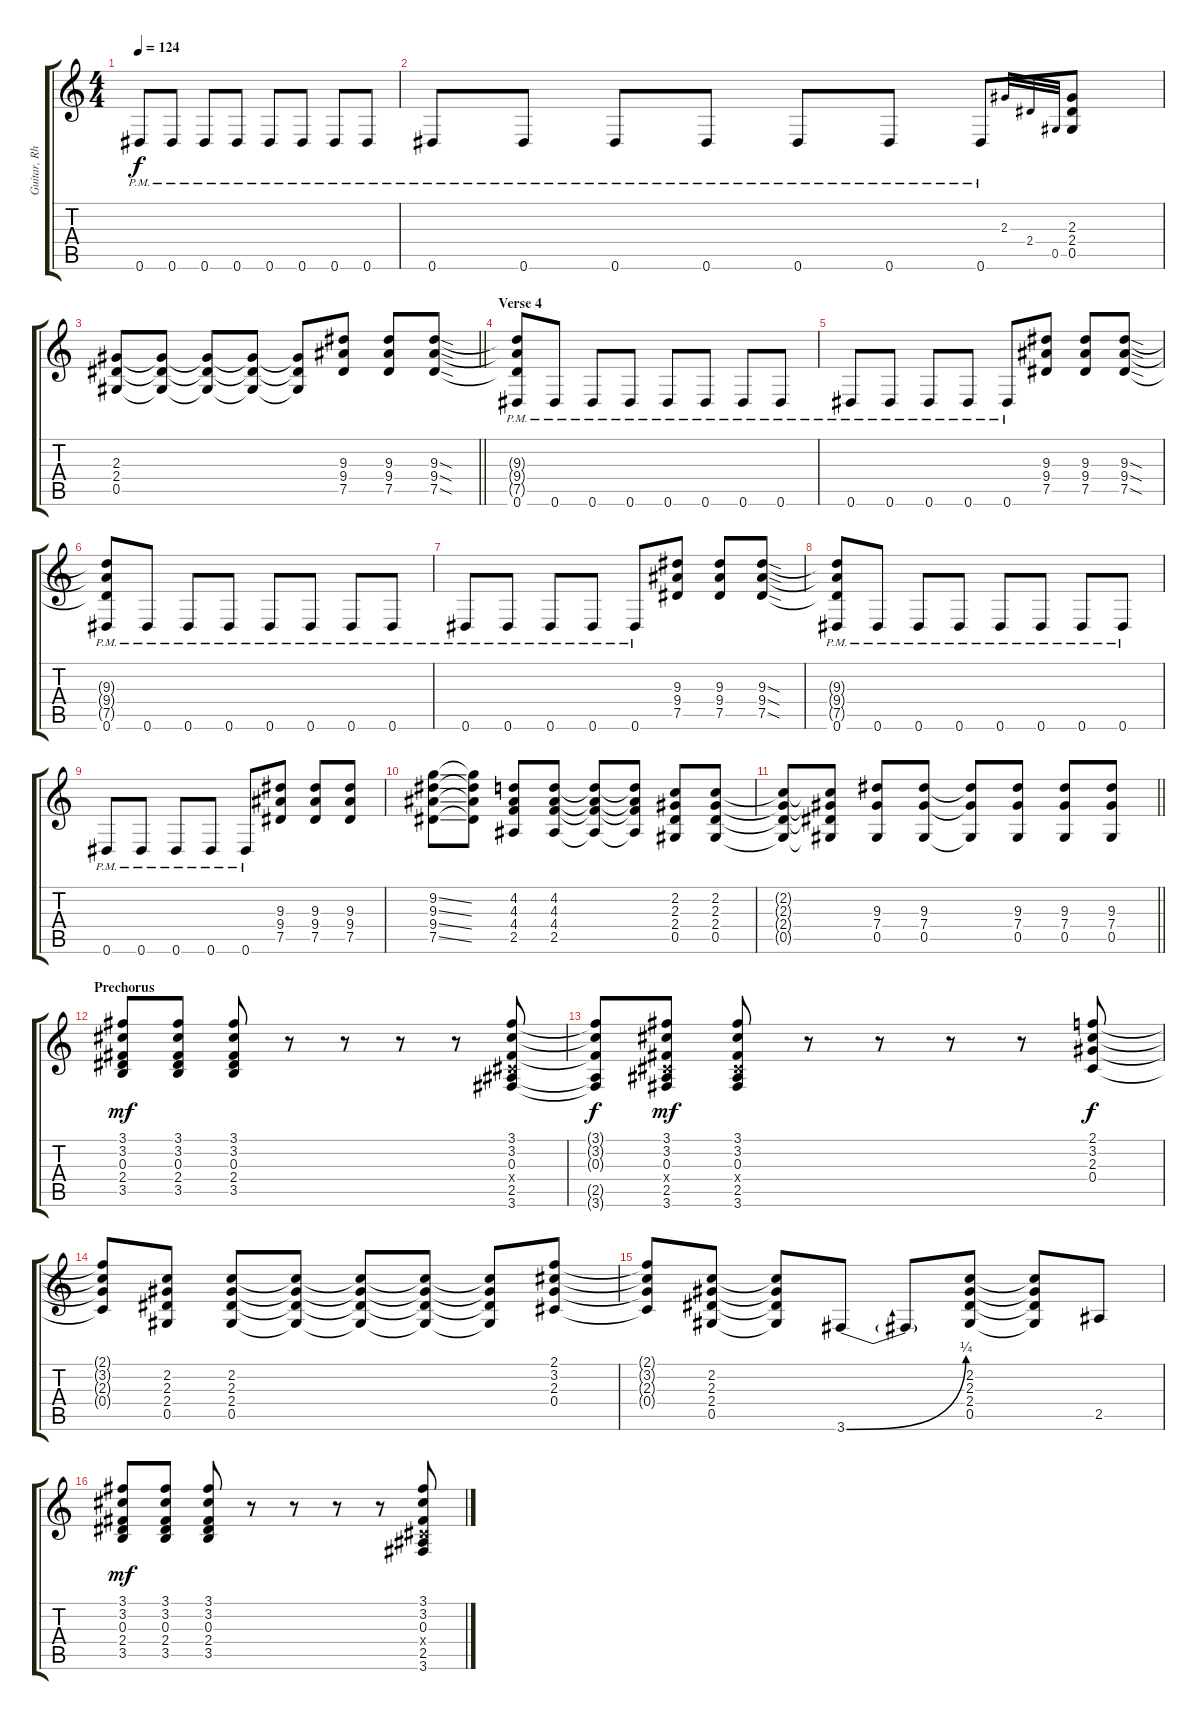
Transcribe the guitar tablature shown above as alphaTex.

\track ("Guitar, Rhythm" "Guitar, Rh") {instrument distortionguitar}
\staff {score tabs}
\tuning (Eb4 Bb3 Gb3 Db3 Ab2 Eb2) {hide}
\ts (4 4)
\tempo 124
\clef g2
\ks c
0.6{pm}.8{dy f} 0.6{pm}.8 0.6{pm}.8 0.6{pm}.8 0.6{pm}.8 0.6{pm}.8 0.6{pm}.8 0.6{pm}.8 |
0.6{pm}.8 0.6{pm}.8 0.6{pm}.8 0.6{pm}.8 0.6{pm}.8 0.6{pm}.8 0.6{pm}.8 2.3.32{gr onbeat} 2.4.32{gr onbeat} 0.5.32{gr onbeat} (2.3 2.4 0.5).8 |
\barLineRight lightlight
(2.3 2.4 0.5).8 (2.3{t} 2.4{t} 0.5{t}).8 (2.3{t} 2.4{t} 0.5{t}).8 (2.3{t} 2.4{t} 0.5{t}).8 (2.3{t} 2.4{t} 0.5{t}).8 (9.3 9.4 7.5).8 (9.3 9.4 7.5).8 (9.3{sod} 9.4{sod} 7.5{sod}).8 |
\section ("" "Verse 4")
(9.3{t} 9.4{t} 7.5{t} 0.6{pm}).8 0.6{pm}.8 0.6{pm}.8 0.6{pm}.8 0.6{pm}.8 0.6{pm}.8 0.6{pm}.8 0.6{pm}.8 |
0.6{pm}.8 0.6{pm}.8 0.6{pm}.8 0.6{pm}.8 0.6{pm}.8 (9.3 9.4 7.5).8 (9.3 9.4 7.5).8 (9.3{sod} 9.4{sod} 7.5{sod}).8 |
(9.3{t} 9.4{t} 7.5{t} 0.6{pm}).8 0.6{pm}.8 0.6{pm}.8 0.6{pm}.8 0.6{pm}.8 0.6{pm}.8 0.6{pm}.8 0.6{pm}.8 |
0.6{pm}.8 0.6{pm}.8 0.6{pm}.8 0.6{pm}.8 0.6{pm}.8 (9.3 9.4 7.5).8 (9.3 9.4 7.5).8 (9.3{sod} 9.4{sod} 7.5{sod}).8 |
(9.3{t} 9.4{t} 7.5{t} 0.6{pm}).8 0.6{pm}.8 0.6{pm}.8 0.6{pm}.8 0.6{pm}.8 0.6{pm}.8 0.6{pm}.8 0.6{pm}.8 |
0.6{pm}.8 0.6{pm}.8 0.6{pm}.8 0.6{pm}.8 0.6{pm}.8 (9.3 9.4 7.5).8 (9.3 9.4 7.5).8 (9.3 9.4 7.5).8 |
(9.2{ss} 9.3{ss} 9.4{ss} 7.5{ss}).8 (9.2{t} 9.3{t} 9.4{t} 7.5{t}).8 (4.2 4.3 4.4 2.5).8 (4.2 4.3 4.4 2.5).8 (4.2{t} 4.3{t} 4.4{t} 2.5{t}).8 (4.2{t} 4.3{t} 4.4{t} 2.5{t}).8 (2.2 2.3 2.4 0.5).8 (2.2 2.3 2.4 0.5).8 |
\barLineRight lightlight
(2.2{t} 2.3{t} 2.4{t} 0.5{t}).8 (2.2{t} 2.3{t} 2.4{t} 0.5{t}).8 (9.3 7.4 0.5).8 (9.3 7.4 0.5).8 (9.3{t} 7.4{t} 0.5{t}).8 (9.3 7.4 0.5).8 (9.3 7.4 0.5).8 (9.3 7.4 0.5).8 |
\section ("" "Prechorus")
(3.1 3.2 0.3 2.4 3.5).8{dy mf} (3.1 3.2 0.3 2.4 3.5).8 (3.1 3.2 0.3 2.4 3.5).8 r.8 r.8 r.8 r.8 (3.1 3.2 0.3 0.4{x} 2.5 3.6).8 |
(3.1{t} 3.2{t} 0.3{t} 2.5{t} 3.6{t}).8{dy f} (3.1 3.2 0.3 0.4{x} 2.5 3.6).8{dy mf} (3.1 3.2 0.3 0.4{x} 2.5 3.6).8 r.8 r.8 r.8 r.8 (2.1 3.2 2.3 0.4).8{dy f} |
(2.1{t} 3.2{t} 2.3{t} 0.4{t}).8 (2.2 2.3 2.4 0.5).8 (2.2 2.3 2.4 0.5).8 (2.2{t} 2.3{t} 2.4{t} 0.5{t}).8 (2.2{t} 2.3{t} 2.4{t} 0.5{t}).8 (2.2{t} 2.3{t} 2.4{t} 0.5{t}).8 (2.2{t} 2.3{t} 2.4{t} 0.5{t}).8 (2.1 3.2 2.3 0.4).8 |
(2.1{t} 3.2{t} 2.3{t} 0.4{t}).8 (2.2 2.3 2.4 0.5).8 (2.2{t} 2.3{t} 2.4{t} 0.5{t}).8 3.6{be (bend 0 0 60 1)}.8 3.6{t}.8 (2.2 2.3 2.4 0.5).8 (2.2{t} 2.3{t} 2.4{t} 0.5{t}).8 2.5.8 |
(3.1 3.2 0.3 2.4 3.5).8{dy mf} (3.1 3.2 0.3 2.4 3.5).8 (3.1 3.2 0.3 2.4 3.5).8 r.8 r.8 r.8 r.8 (3.1 3.2 0.3 0.4{x} 2.5 3.6).8
